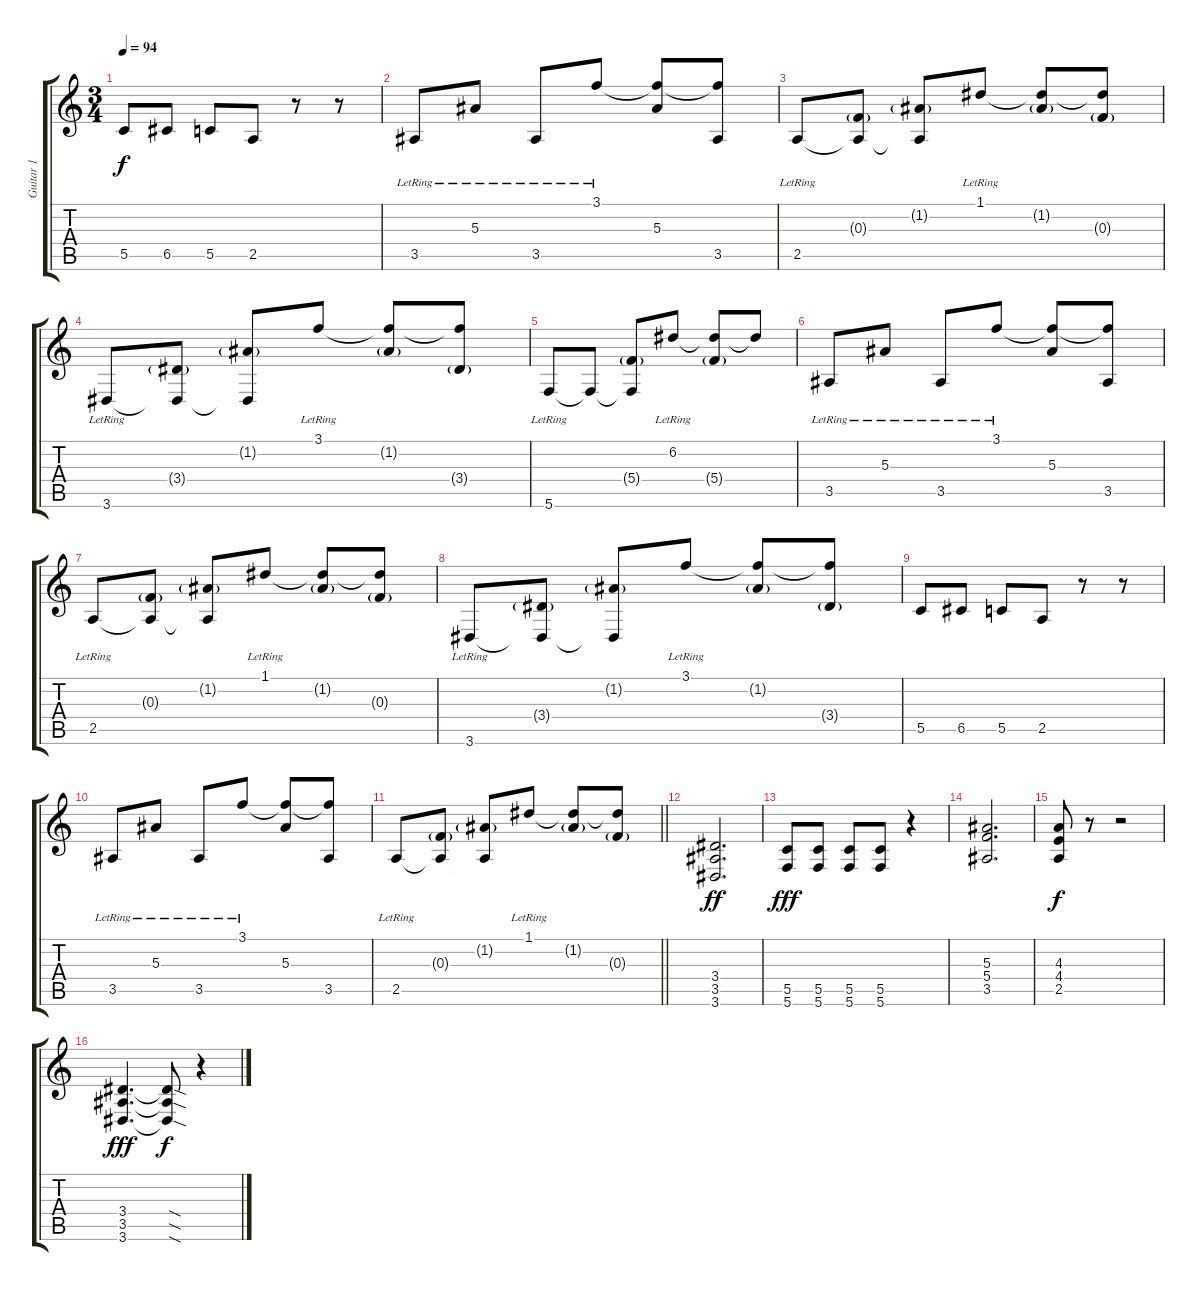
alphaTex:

\track ("Guitar 1" "Guitar 1") {instrument electricguitarclean}
\staff {score tabs}
\tuning (D4 A3 F3 C3 G2 C2) {hide}
\ts (3 4)
\tempo 94
\clef g2
\ks c
5.5.8{dy f instrument distortionguitar} 6.5.8 5.5.8 2.5.8 r.8 r.8{instrument electricguitarclean} |
3.5{lr}.8 5.3{lr}.8 3.5{lr}.8 3.1{lr}.8 (3.1{t} 5.3).8 (3.1{t} 3.5).8 |
2.5{lr}.8 (0.3{g} 2.5{t}).8 (1.2{g} 2.5{t}).8 1.1{lr}.8 (1.1{t} 1.2{g}).8 (1.1{t} 0.3{g}).8 |
3.6{lr}.8 (3.4{g} 3.6{t}).8 (1.2{g} 3.6{t}).8 3.1{lr}.8 (3.1{t} 1.2{g}).8 (3.1{t} 3.4{g}).8 |
5.6{lr}.8 5.6{t}.8 (5.4{g} 5.6{t}).8 6.2{lr}.8 (6.2{t} 5.4{g}).8 6.2{t}.8 |
3.5{lr}.8 5.3{lr}.8 3.5{lr}.8 3.1{lr}.8 (3.1{t} 5.3).8 (3.1{t} 3.5).8 |
2.5{lr}.8 (0.3{g} 2.5{t}).8 (1.2{g} 2.5{t}).8 1.1{lr}.8 (1.1{t} 1.2{g}).8 (1.1{t} 0.3{g}).8 |
3.6{lr}.8 (3.4{g} 3.6{t}).8 (1.2{g} 3.6{t}).8 3.1{lr}.8 (3.1{t} 1.2{g}).8 (3.1{t} 3.4{g}).8 |
5.5.8{instrument distortionguitar} 6.5.8 5.5.8 2.5.8 r.8 r.8{instrument electricguitarclean} |
3.5{lr}.8 5.3{lr}.8 3.5{lr}.8 3.1{lr}.8 (3.1{t} 5.3).8 (3.1{t} 3.5).8 |
\barLineRight lightlight
2.5{lr}.8 (0.3{g} 2.5{t}).8 (1.2{g} 2.5{t}).8 1.1{lr}.8 (1.1{t} 1.2{g}).8 (1.1{t} 0.3{g}).8 |
\section ("" "")
(3.4 3.5 3.6).2{d dy ff volume 12 instrument distortionguitar} |
(5.5 5.6).8{dy fff} (5.5 5.6).8 (5.5 5.6).8 (5.5 5.6).8 r.4 |
(5.3 5.4 3.5).2{d} |
(4.3 4.4 2.5).8{dy f} r.8 r.2 |
(3.4 3.5 3.6).4{d dy fff} (3.4{sod t} 3.5{sod t} 3.6{sod t}).8{dy f} r.4
